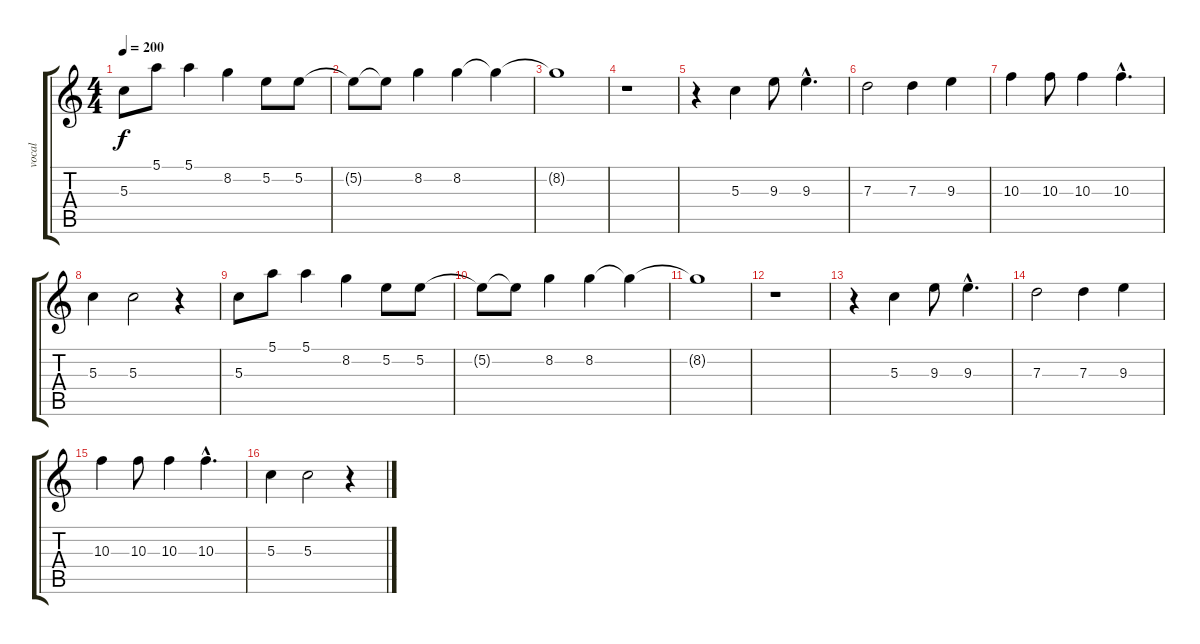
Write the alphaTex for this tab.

\track ("vocal" "vocal") {instrument overdrivenguitar}
\staff {score tabs}
\tuning (E4 B3 G3 D3 A2 E2) {hide}
\ts (4 4)
\tempo 200
\clef g2
\ks c
5.3.8{dy f} 5.1.8 5.1.4 8.2.4 5.2.8 5.2.8 |
5.2{t}.8 5.2{t}.8 8.2.4 8.2.4 8.2{t}.4 |
8.2{t}.1 |
r.1 |
r.4 5.3.4 9.3.8 9.3{hac}.4{d} |
7.3.2 7.3.4 9.3.4 |
10.3.4 10.3.8 10.3.4 10.3{hac}.4{d} |
5.3.4 5.3.2 r.4 |
5.3.8 5.1.8 5.1.4 8.2.4 5.2.8 5.2.8 |
5.2{t}.8 5.2{t}.8 8.2.4 8.2.4 8.2{t}.4 |
8.2{t}.1 |
r.1 |
r.4 5.3.4 9.3.8 9.3{hac}.4{d} |
7.3.2 7.3.4 9.3.4 |
10.3.4 10.3.8 10.3.4 10.3{hac}.4{d} |
5.3.4 5.3.2 r.4
